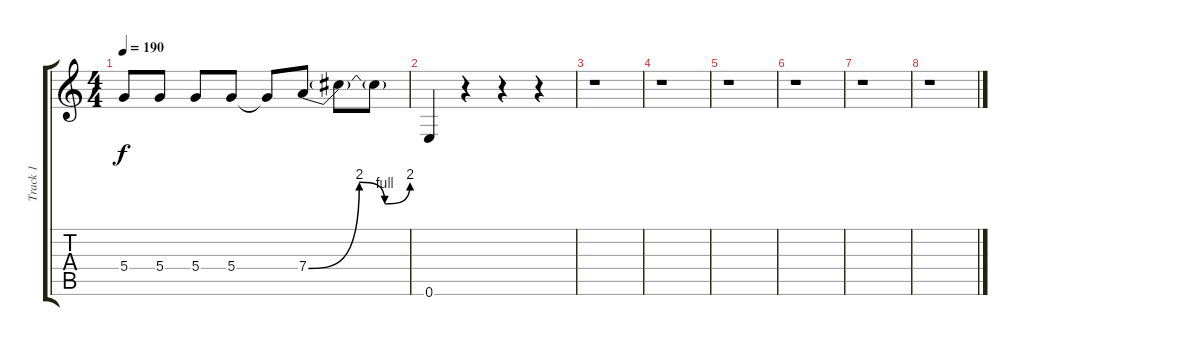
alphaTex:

\track ("Track 1" "Track 1") {instrument distortionguitar}
\staff {score tabs}
\tuning (E4 B3 G3 D3 A2 E2) {hide}
\ts (4 4)
\tempo 190
\clef g2
\ks c
5.4.8{dy f} 5.4.8 5.4.8 5.4.8 5.4{t}.8 7.4{be (custom 0 0 30 8 45 4 60 8)}.8 7.4{t}.8 7.4{t}.8 |
0.6.4 r.4 r.4 r.4 |
r.1 |
r.1 |
r.1 |
r.1 |
r.1 |
r.1
